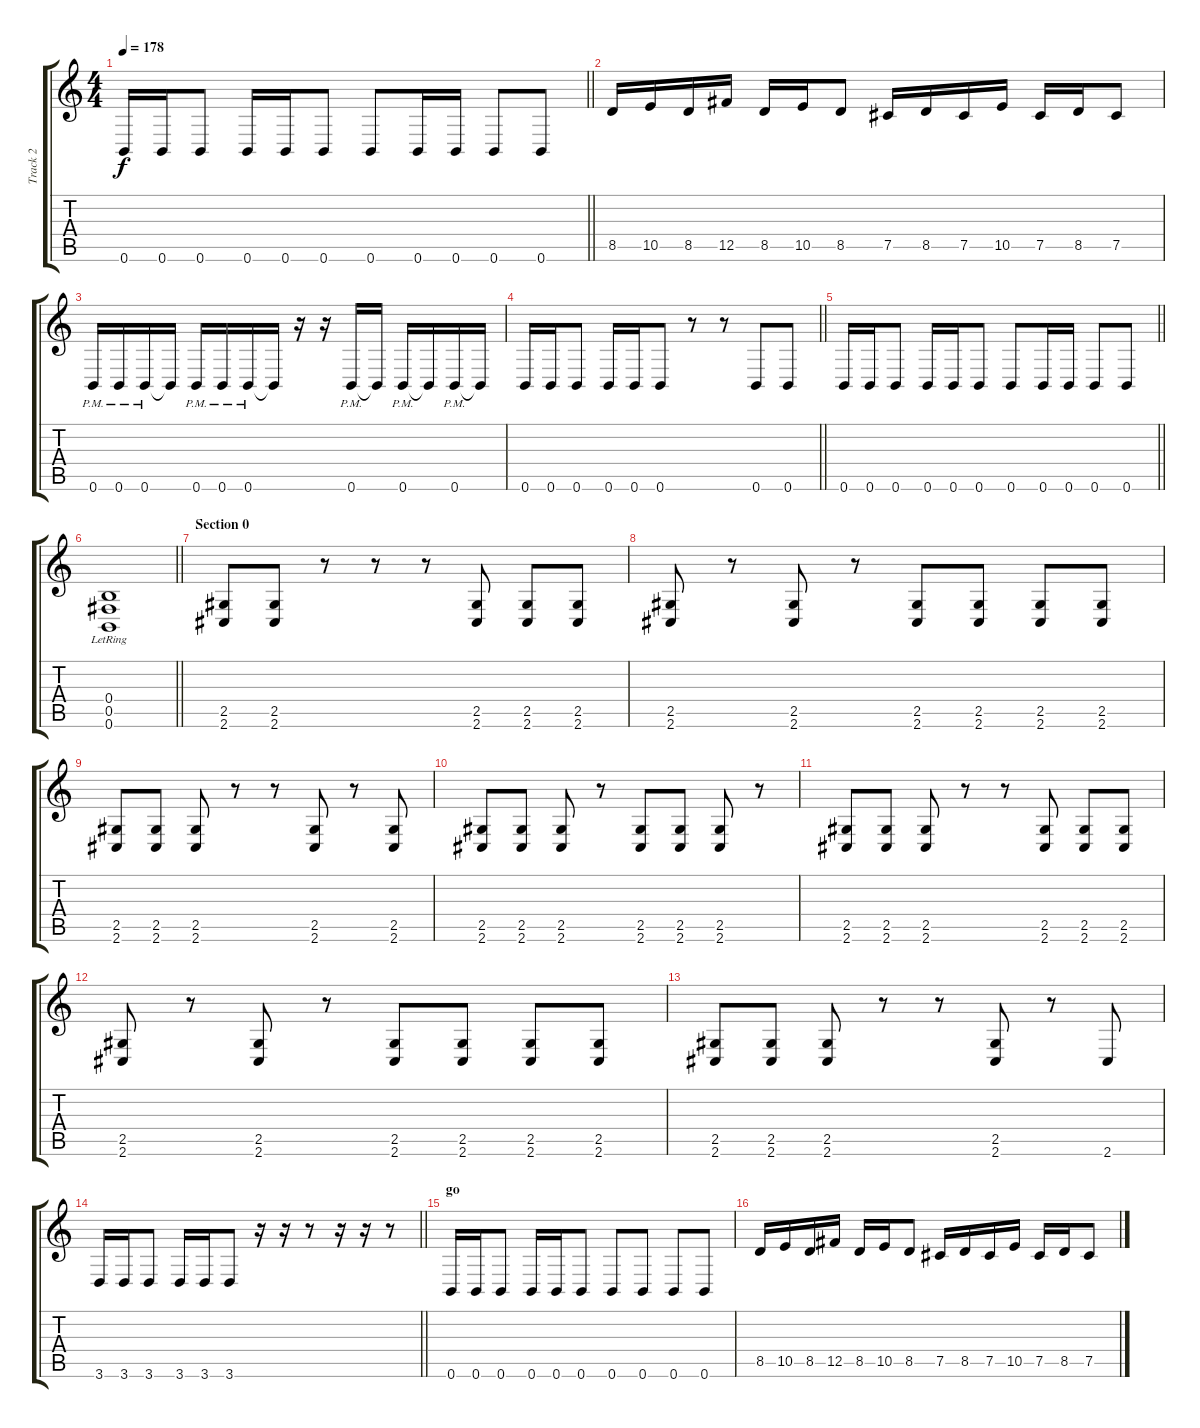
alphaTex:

\track ("Track 2" "Track 2") {instrument distortionguitar}
\staff {score tabs}
\tuning (Db4 Ab3 E3 B2 Gb2 B1) {hide}
\ts (4 4)
\tempo 178
\clef g2
\barLineRight lightlight
\ks c
0.6.16{dy f} 0.6.16 0.6.8 0.6.16 0.6.16 0.6.8 0.6.8 0.6.16 0.6.16 0.6.8 0.6.8 |
8.5.16 10.5.16 8.5.16 12.5.16 8.5.16 10.5.16 8.5.8 7.5.16 8.5.16 7.5.16 10.5.16 7.5.16 8.5.16 7.5.8 |
0.6{pm}.16 0.6{pm}.16 0.6{pm}.16 0.6{t}.16 0.6{pm}.16 0.6{pm}.16 0.6{pm}.16 0.6{t}.16 r.16 r.16 0.6{pm}.16 0.6{t}.16 0.6{pm}.16 0.6{t}.16 0.6{pm}.16 0.6{t}.16 |
\barLineRight lightlight
0.6.16 0.6.16 0.6.8 0.6.16 0.6.16 0.6.8 r.8 r.8 0.6.8 0.6.8 |
\barLineRight lightlight
0.6.16 0.6.16 0.6.8 0.6.16 0.6.16 0.6.8 0.6.8 0.6.16 0.6.16 0.6.8 0.6.8 |
\barLineRight lightlight
(0.4{lr} 0.5{lr} 0.6{lr}).1 |
\section ("" "Section 0")
(2.5 2.6).8 (2.5 2.6).8 r.8 r.8 r.8 (2.5 2.6).8 (2.5 2.6).8 (2.5 2.6).8 |
(2.5 2.6).8 r.8 (2.5 2.6).8 r.8 (2.5 2.6).8 (2.5 2.6).8 (2.5 2.6).8 (2.5 2.6).8 |
(2.5 2.6).8 (2.5 2.6).8 (2.5 2.6).8 r.8 r.8 (2.5 2.6).8 r.8 (2.5 2.6).8 |
(2.5 2.6).8 (2.5 2.6).8 (2.5 2.6).8 r.8 (2.5 2.6).8 (2.5 2.6).8 (2.5 2.6).8 r.8 |
(2.5 2.6).8 (2.5 2.6).8 (2.5 2.6).8 r.8 r.8 (2.5 2.6).8 (2.5 2.6).8 (2.5 2.6).8 |
(2.5 2.6).8 r.8 (2.5 2.6).8 r.8 (2.5 2.6).8 (2.5 2.6).8 (2.5 2.6).8 (2.5 2.6).8 |
(2.5 2.6).8 (2.5 2.6).8 (2.5 2.6).8 r.8 r.8 (2.5 2.6).8 r.8 2.6.8 |
\barLineRight lightlight
3.6.16 3.6.16 3.6.8 3.6.16 3.6.16 3.6.8 r.16 r.16 r.8 r.16 r.16 r.8 |
\section ("" "go")
0.6.16 0.6.16 0.6.8 0.6.16 0.6.16 0.6.8 0.6.8 0.6.8 0.6.8 0.6.8 |
8.5.16 10.5.16 8.5.16 12.5.16 8.5.16 10.5.16 8.5.8 7.5.16 8.5.16 7.5.16 10.5.16 7.5.16 8.5.16 7.5.8
